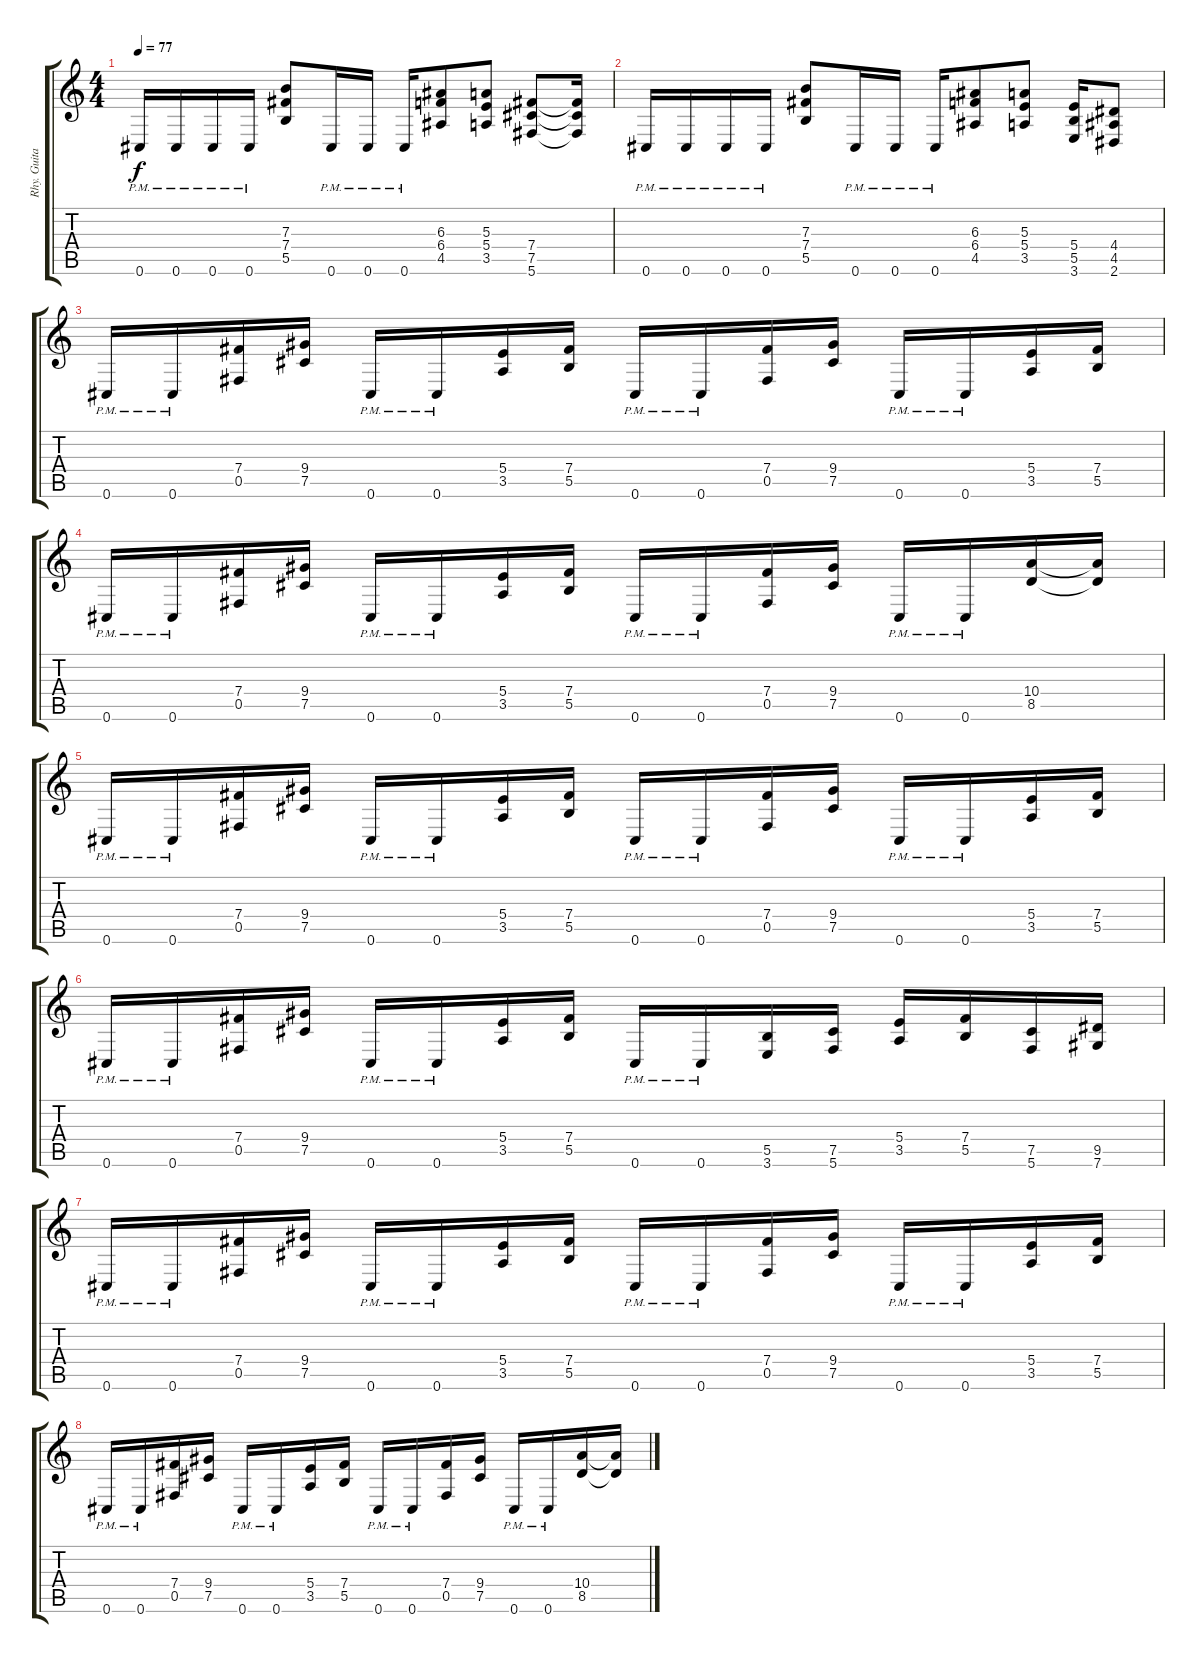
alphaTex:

\track ("Rhy. Guitar 2" "Rhy. Guita") {instrument overdrivenguitar}
\staff {score tabs}
\tuning (Db4 Ab3 E3 B2 Gb2 Db2) {hide}
\ts (4 4)
\tempo 77
\clef g2
\ks c
0.6{pm}.16{dy f} 0.6{pm}.16 0.6{pm}.16 0.6{pm}.16 (7.3 7.4 5.5).8 0.6{pm}.16 0.6{pm}.16 0.6{pm}.16 (6.3 6.4 4.5).8 (5.3 5.4 3.5).8 (7.4 7.5 5.6).8 (7.4{t} 7.5{t} 5.6{t}).16 |
0.6{pm}.16 0.6{pm}.16 0.6{pm}.16 0.6{pm}.16 (7.3 7.4 5.5).8 0.6{pm}.16 0.6{pm}.16 0.6{pm}.16 (6.3 6.4 4.5).8 (5.3 5.4 3.5).8 (5.4 5.5 3.6).16 (4.4 4.5 2.6).8 |
0.6{pm}.16 0.6{pm}.16 (7.4 0.5).16 (9.4 7.5).16 0.6{pm}.16 0.6{pm}.16 (5.4 3.5).16 (7.4 5.5).16 0.6{pm}.16 0.6{pm}.16 (7.4 0.5).16 (9.4 7.5).16 0.6{pm}.16 0.6{pm}.16 (5.4 3.5).16 (7.4 5.5).16 |
0.6{pm}.16 0.6{pm}.16 (7.4 0.5).16 (9.4 7.5).16 0.6{pm}.16 0.6{pm}.16 (5.4 3.5).16 (7.4 5.5).16 0.6{pm}.16 0.6{pm}.16 (7.4 0.5).16 (9.4 7.5).16 0.6{pm}.16 0.6{pm}.16 (10.4 8.5).16 (10.4{t} 8.5{t}).16 |
0.6{pm}.16 0.6{pm}.16 (7.4 0.5).16 (9.4 7.5).16 0.6{pm}.16 0.6{pm}.16 (5.4 3.5).16 (7.4 5.5).16 0.6{pm}.16 0.6{pm}.16 (7.4 0.5).16 (9.4 7.5).16 0.6{pm}.16 0.6{pm}.16 (5.4 3.5).16 (7.4 5.5).16 |
0.6{pm}.16 0.6{pm}.16 (7.4 0.5).16 (9.4 7.5).16 0.6{pm}.16 0.6{pm}.16 (5.4 3.5).16 (7.4 5.5).16 0.6{pm}.16 0.6{pm}.16 (5.5 3.6).16 (7.5 5.6).16 (5.4 3.5).16 (7.4 5.5).16 (7.5 5.6).16 (9.5 7.6).16 |
0.6{pm}.16 0.6{pm}.16 (7.4 0.5).16 (9.4 7.5).16 0.6{pm}.16 0.6{pm}.16 (5.4 3.5).16 (7.4 5.5).16 0.6{pm}.16 0.6{pm}.16 (7.4 0.5).16 (9.4 7.5).16 0.6{pm}.16 0.6{pm}.16 (5.4 3.5).16 (7.4 5.5).16 |
0.6{pm}.16 0.6{pm}.16 (7.4 0.5).16 (9.4 7.5).16 0.6{pm}.16 0.6{pm}.16 (5.4 3.5).16 (7.4 5.5).16 0.6{pm}.16 0.6{pm}.16 (7.4 0.5).16 (9.4 7.5).16 0.6{pm}.16 0.6{pm}.16 (10.4 8.5).16 (10.4{t} 8.5{t}).16
